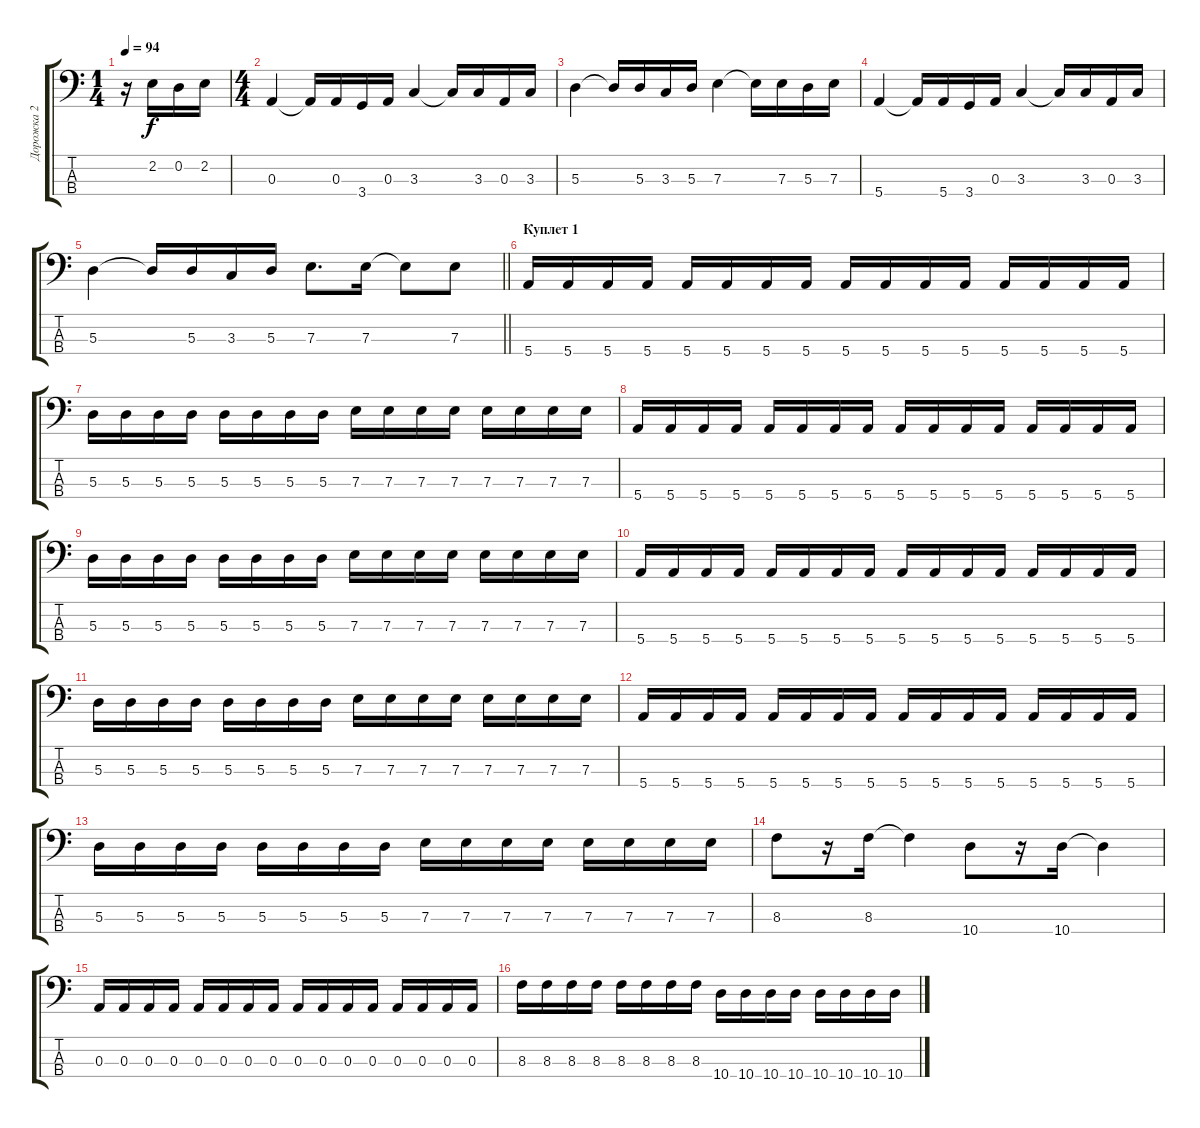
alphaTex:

\track ("Дорожка 2" "Дорожка 2") {instrument electricbassfinger}
\staff {score tabs}
\tuning (G2 D2 A1 E1) {hide}
\ts (1 4)
\tempo 94
\clef f4
\ks c
r.16{dy f instrument electricbassfinger} 2.2.16 0.2.16 2.2.16 |
\ts (4 4)
0.3.4 0.3{t}.16 0.3.16 3.4.16 0.3.16 3.3.4 3.3{t}.16 3.3.16 0.3.16 3.3.16 |
5.3.4 5.3{t}.16 5.3.16 3.3.16 5.3.16 7.3.4 7.3{t}.16 7.3.16 5.3.16 7.3.16 |
5.4.4 5.4{t}.16 5.4.16 3.4.16 0.3.16 3.3.4 3.3{t}.16 3.3.16 0.3.16 3.3.16 |
\barLineRight lightlight
5.3.4 5.3{t}.16 5.3.16 3.3.16 5.3.16 7.3.8{d} 7.3.16 7.3{t}.8 7.3.8 |
\section ("" "Куплет 1")
5.4.16 5.4.16 5.4.16 5.4.16 5.4.16 5.4.16 5.4.16 5.4.16 5.4.16 5.4.16 5.4.16 5.4.16 5.4.16 5.4.16 5.4.16 5.4.16 |
5.3.16 5.3.16 5.3.16 5.3.16 5.3.16 5.3.16 5.3.16 5.3.16 7.3.16 7.3.16 7.3.16 7.3.16 7.3.16 7.3.16 7.3.16 7.3.16 |
5.4.16 5.4.16 5.4.16 5.4.16 5.4.16 5.4.16 5.4.16 5.4.16 5.4.16 5.4.16 5.4.16 5.4.16 5.4.16 5.4.16 5.4.16 5.4.16 |
5.3.16 5.3.16 5.3.16 5.3.16 5.3.16 5.3.16 5.3.16 5.3.16 7.3.16 7.3.16 7.3.16 7.3.16 7.3.16 7.3.16 7.3.16 7.3.16 |
5.4.16 5.4.16 5.4.16 5.4.16 5.4.16 5.4.16 5.4.16 5.4.16 5.4.16 5.4.16 5.4.16 5.4.16 5.4.16 5.4.16 5.4.16 5.4.16 |
5.3.16 5.3.16 5.3.16 5.3.16 5.3.16 5.3.16 5.3.16 5.3.16 7.3.16 7.3.16 7.3.16 7.3.16 7.3.16 7.3.16 7.3.16 7.3.16 |
5.4.16 5.4.16 5.4.16 5.4.16 5.4.16 5.4.16 5.4.16 5.4.16 5.4.16 5.4.16 5.4.16 5.4.16 5.4.16 5.4.16 5.4.16 5.4.16 |
5.3.16 5.3.16 5.3.16 5.3.16 5.3.16 5.3.16 5.3.16 5.3.16 7.3.16 7.3.16 7.3.16 7.3.16 7.3.16 7.3.16 7.3.16 7.3.16 |
8.3.8 r.16 8.3.16 8.3{t}.4 10.4.8 r.16 10.4.16 10.4{t}.4 |
0.3.16 0.3.16 0.3.16 0.3.16 0.3.16 0.3.16 0.3.16 0.3.16 0.3.16 0.3.16 0.3.16 0.3.16 0.3.16 0.3.16 0.3.16 0.3.16 |
8.3.16 8.3.16 8.3.16 8.3.16 8.3.16 8.3.16 8.3.16 8.3.16 10.4.16 10.4.16 10.4.16 10.4.16 10.4.16 10.4.16 10.4.16 10.4.16
